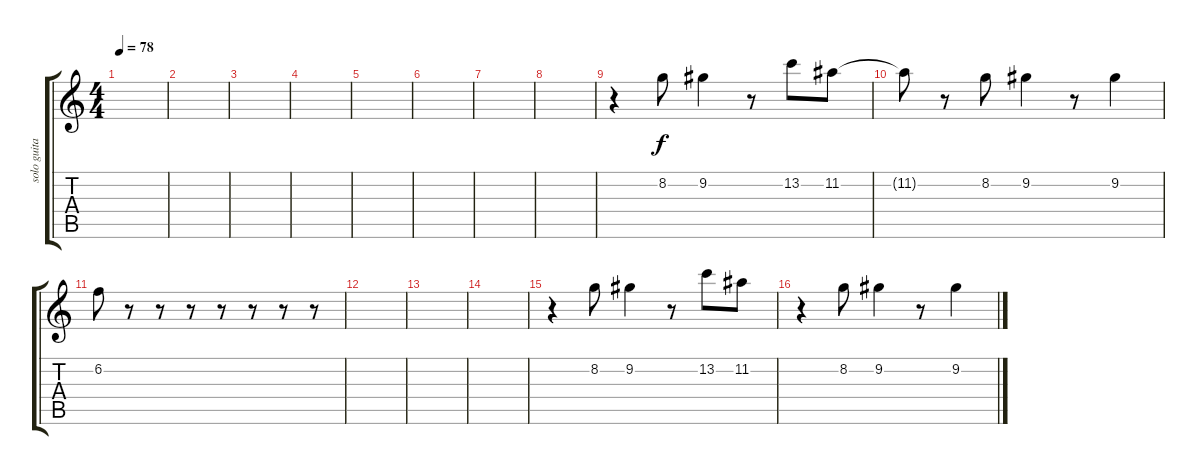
\track ("solo guitar" "solo guita") {instrument overdrivenguitar}
\staff {score tabs}
\tuning (E4 B3 G3 D3 A2 E2) {hide}
\ts (4 4)
\tempo 78
\clef g2
\ks c
|
|
|
|
|
|
|
|
r.4 8.2.8 9.2.4 r.8 13.2.8 11.2.8 |
11.2{t}.8 r.8 8.2.8 9.2.4 r.8 9.2.4 |
6.2.8 r.8 r.8 r.8 r.8 r.8 r.8 r.8 |
|
|
|
r.4 8.2.8 9.2.4 r.8 13.2.8 11.2.8 |
r.4 8.2.8 9.2.4 r.8 9.2.4
